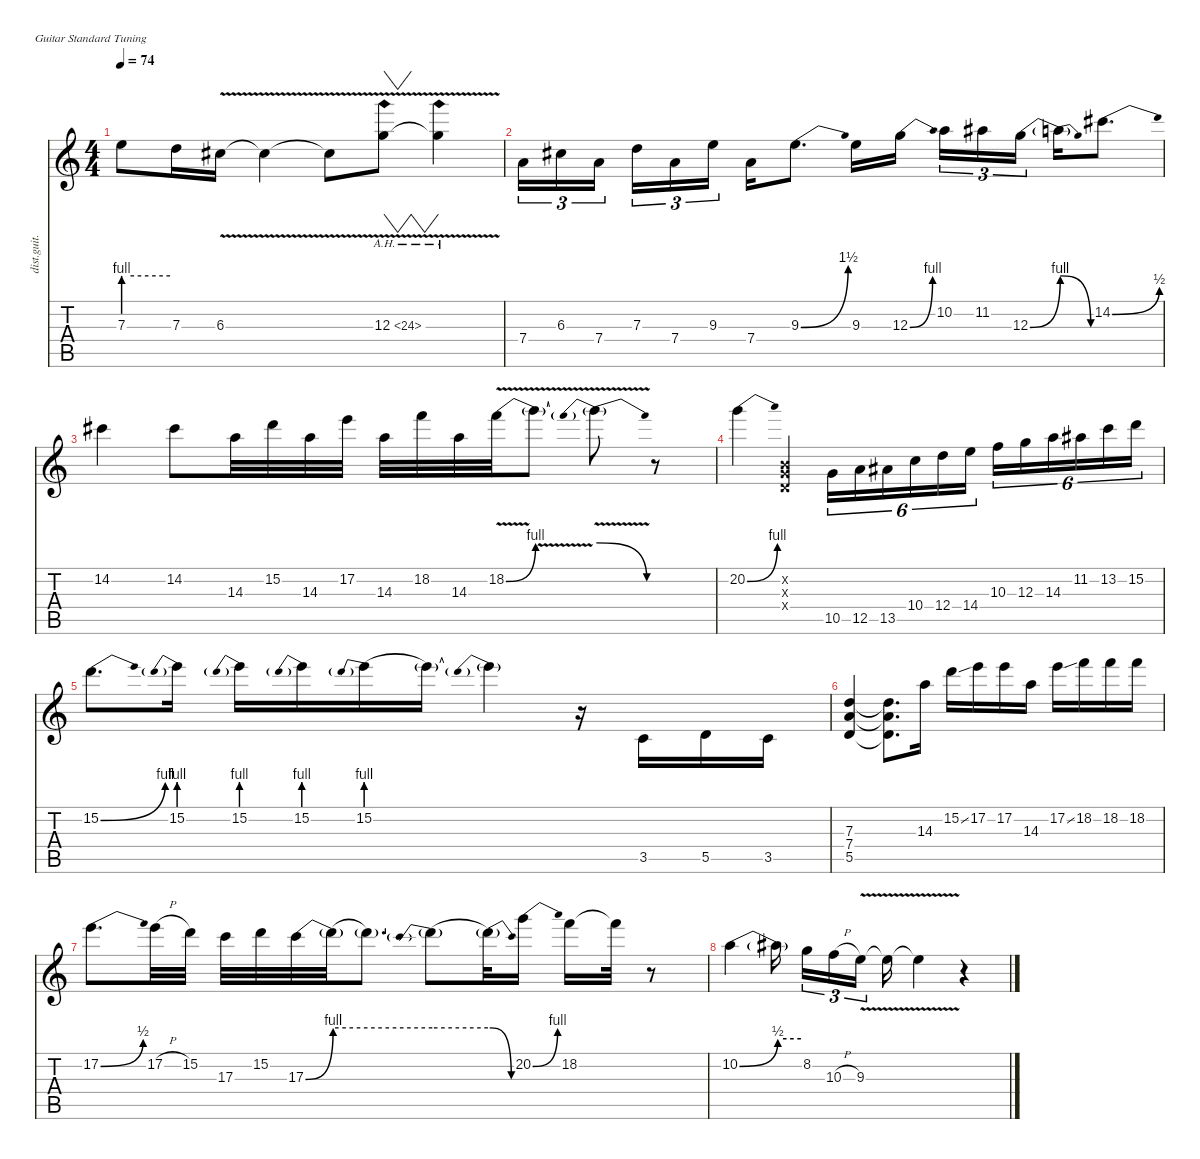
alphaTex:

\defaultSystemsLayout 4
\hideDynamics
\bracketExtendMode nobrackets
\otherSystemsTrackNameOrientation horizontal
\track ("Andy Timmons" "dist.guit.") {instrument distortionguitar}
\staff {score tabs}
\tuning (E4 B3 G3 D3 A2 E2)
\ts (4 4)
\tempo 74
\clef g2
\ks c
7.3{be (hold 0 4 60 4) t}.8{dy f beam Down} 7.3.16{beam Down} 6.3{v acc #}.16{beam Down} 6.3{v t acc #}.4{beam Down} 6.3{v t acc #}.8{beam Down} 12.3{ah 12 v}.8{vw beam Down} 12.3{ah 12 v t}.4{beam Down} |
7.4.16{tu (3 2) beam Down} 6.3{acc #}.16{tu (3 2) beam Down} 7.4.16{tu (3 2) beam Down} 7.3.16{tu (3 2) beam Down} 7.4.16{tu (3 2) beam Down} 9.3.16{tu (3 2) beam Down} 7.4.16{beam Down} 9.3{be (bend 0 0 30 6)}.8{d beam Down} 9.3.16{beam Down} 12.3{be (bend 0 0 30 4)}.16{beam Down} 10.2.16{tu (3 2) beam Down} 11.2{acc #}.16{tu (3 2) beam Down} 12.3{be (bend 0 0 60 4)}.16{tu (3 2) beam Down} 12.3{be (release 0 4 60 0) t}.16{beam Down} 14.2{be (bend 0 0 30 2) acc #}.8{d beam Down} |
14.2{acc #}.4{beam Down} 14.2{acc #}.8{beam Down} 14.3.32{beam Down} 15.2.32{beam Down} 14.3.32{beam Down} 17.2.32{beam Down} 14.3.32{beam Down} 18.2.32{beam Down} 14.3.32{beam Down} 18.2{be (bend 0 0 60 4) v}.32{beam Down} 18.2{v t}.8{beam Down} 18.2{be (prebendrelease 0 4 60 0) t}.8{beam Down} r.8{beam Down} |
20.2{be (bend 0 0 30 4)}.4{beam Down} (0.2{x} 0.3{x} 0.4{x}).4{beam Up} 10.5.16{tu (6 4) beam Down} 12.5.16{tu (6 4) beam Down} 13.5{acc #}.16{tu (6 4) beam Down} 10.4.16{tu (6 4) beam Down} 12.4.16{tu (6 4) beam Down} 14.4.16{tu (6 4) beam Down} 10.3.16{tu (6 4) beam Down} 12.3.16{tu (6 4) beam Down} 14.3.16{tu (6 4) beam Down} 11.2{acc #}.16{tu (6 4) beam Down} 13.2.16{tu (6 4) beam Down} 15.2.16{tu (6 4) beam Down} |
15.2{be (bend 0 0 30 4)}.8{d beam Down} 15.2{be (prebend 0 4 60 4)}.16{beam Down} 15.2{be (prebend 0 4 60 4)}.16{beam Down} 15.2{be (prebend 0 4 60 4)}.16{beam Down} 15.2{be (prebend 0 4 60 4)}.16{beam Down} 15.2{t}.16{beam Down} 15.2{be (prebend 0 4 60 4) t}.4{beam Down} r.16{beam Down} 3.5.16{beam Up} 5.5.16{beam Up} 3.5.16{beam Up} |
(7.3 7.4 5.5).4{beam Up} (7.3{t} 7.4{t} 5.5{t}).8{d beam Down} 14.3.16{beam Down} 15.2{ss}.16{beam Down} 17.2.16{beam Down} 17.2.16{beam Down} 14.3.16{beam Down} 17.2{ss}.16{beam Down} 18.2.16{beam Down} 18.2.16{beam Down} 18.2.16{beam Down} |
17.2{be (bend 0 0 30 2)}.8{d beam Down} 17.2{h}.32{beam Down} 15.2.32{beam Down} 17.3.32{beam Down} 15.2.32{beam Down} 17.3{be (bend 0 0 60 4)}.32{beam Down} 17.3{be (hold 0 4 60 4) t}.32{beam Down} 17.3{t}.8{d beam Down} 17.3{be (prebend 0 4 60 4) t}.8{beam Down} 17.3{be (release 0 4 60 0) t}.32{beam Down} 20.2{be (bend 0 0 30 4)}.16{beam Down} 18.2.16{beam Down} 18.2{t}.32{beam Down} r.8{beam Down} |
10.2{be (bend 0 0 60 2)}.4{beam Down} 10.2{be (hold 0 2 60 2) t}.16{beam Down} 8.2.16{tu (3 2) beam Down} 10.3{h}.16{tu (3 2) beam Down} 9.3{v}.16{tu (3 2) beam Down} 9.3{v t}.16{beam Down} 9.3{v t}.4{beam Down} r.4{beam Down}
